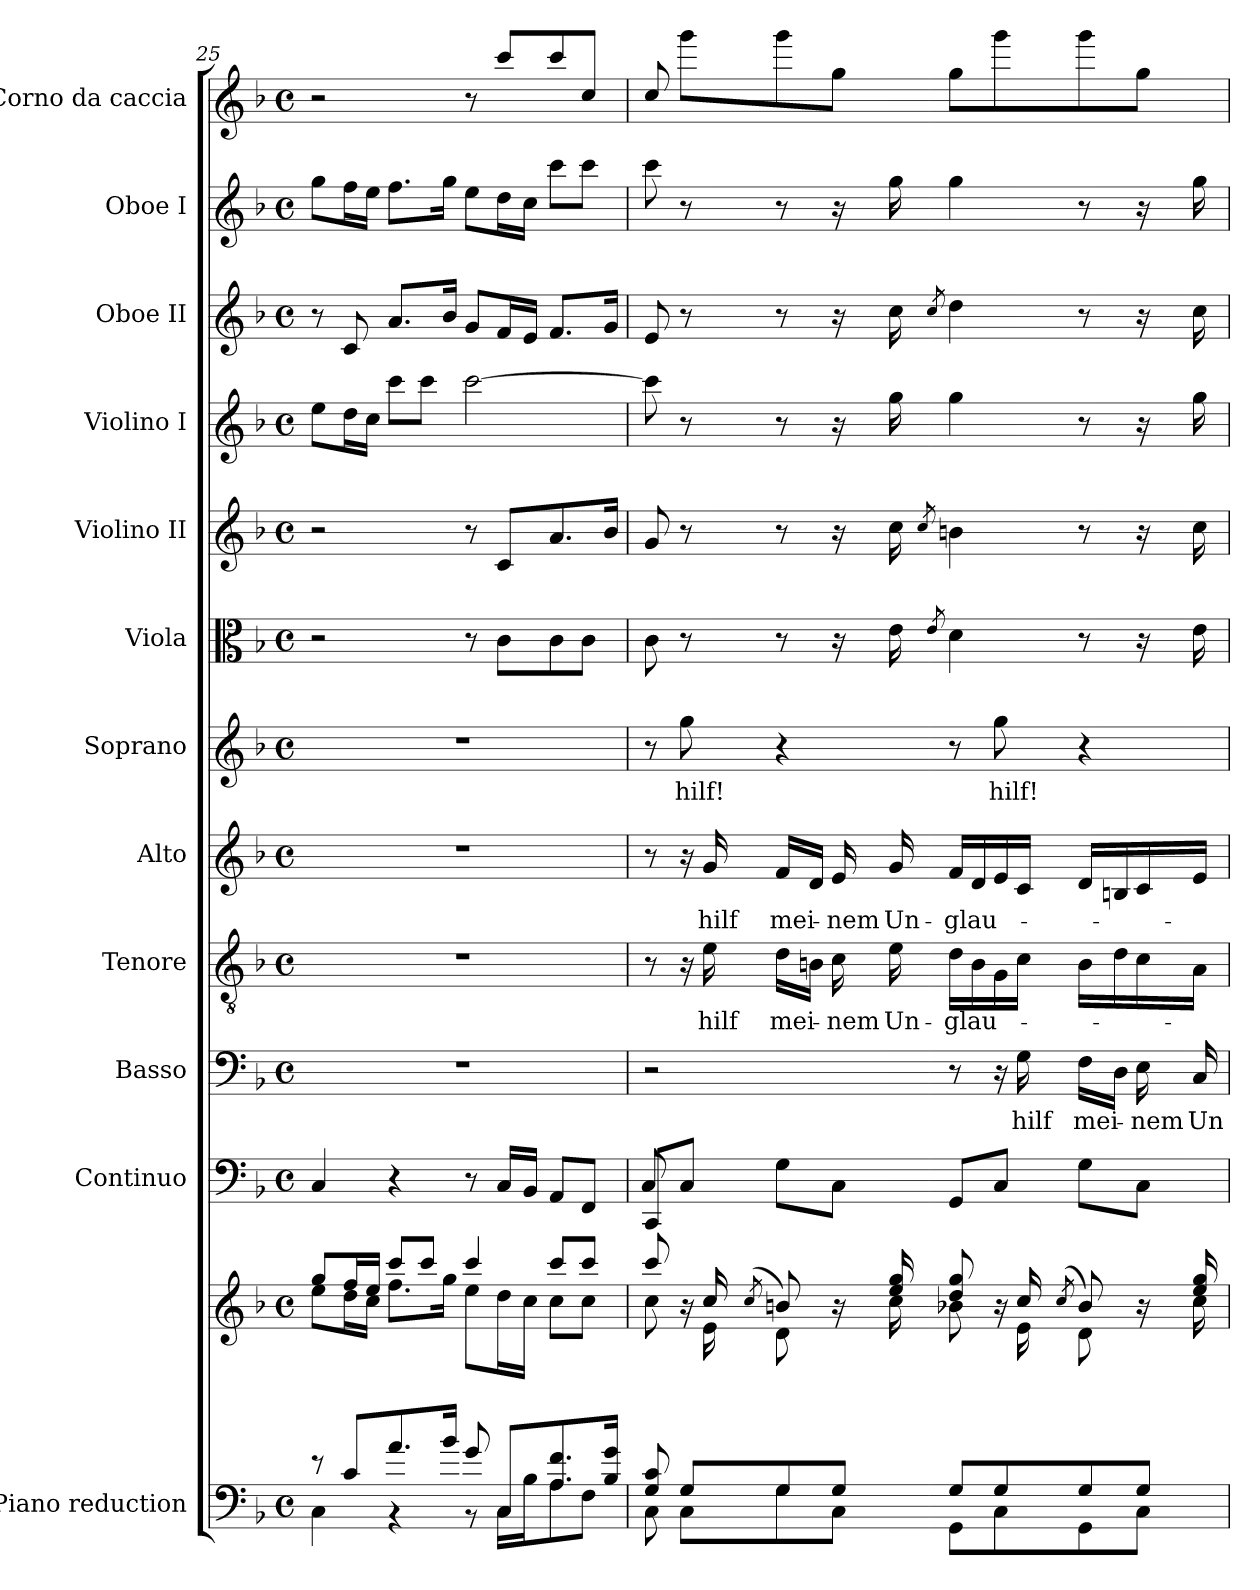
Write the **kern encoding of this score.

**kern	**kern	**kern	**kern	**text	**kern	**text	**kern	**text	**kern	**text	**kern	**kern	**kern	**kern	**kern	**kern
*part12	*part12	*part11	*part10	*part10	*part9	*part9	*part8	*part8	*part7	*part7	*part6	*part5	*part4	*part3	*part2	*part1
*staff13	*staff12	*staff11	*staff10	*staff10	*staff9	*staff9	*staff8	*staff8	*staff7	*staff7	*staff6	*staff5	*staff4	*staff3	*staff2	*staff1
*I"Piano reduction	*	*I"Continuo	*I"Basso	*	*I"Tenore	*	*I"Alto	*	*I"Soprano	*	*I"Viola	*I"Violino II	*I"Violino I	*I"Oboe II	*I"Oboe I	*I"Corno da caccia
*I'Pno	*	*	*	*	*	*	*	*	*	*	*I'Vla	*I'Vln	*I'Vln	*I'Ob	*I'Ob	*
*clefF4	*clefG2	*clefF4	*clefF4	*	*clefGv2	*	*clefG2	*	*clefG2	*	*clefC3	*clefG2	*clefG2	*clefG2	*clefG2	*clefG2
*	*	*	*	*	*	*	*	*	*	*	*	*	*	*	*	*ITrd7c12
*k[b-]	*k[b-]	*k[b-]	*k[b-]	*	*k[b-]	*	*k[b-]	*	*k[b-]	*	*k[b-]	*k[b-]	*k[b-]	*k[b-]	*k[b-]	*k[b-]
*M4/4	*M4/4	*M4/4	*M4/4	*	*M4/4	*	*M4/4	*	*M4/4	*	*M4/4	*M4/4	*M4/4	*M4/4	*M4/4	*M4/4
*met(c)	*met(c)	*met(c)	*met(c)	*	*met(c)	*	*met(c)	*	*met(c)	*	*met(c)	*met(c)	*met(c)	*met(c)	*met(c)	*met(c)
=25	=25	=25	=25	=25	=25	=25	=25	=25	=25	=25	=25	=25	=25	=25	=25	=25
*^	*^	*	*	*	*	*	*	*	*	*	*	*	*	*	*	*
*	*^	*	*^	*	*	*	*	*	*	*	*	*	*	*	*	*	*	*
2ryy	8r	4C\	8gg/L	8ee\L	2ryy	4C/	1r	.	1r	.	1r	.	1r	.	2r	2r	8ee\L	8r	8gg\L	2r
.	8c/L	.	16ff/L	16dd\L	.	.	.	.	.	.	.	.	.	.	.	.	16dd\L	8c/	16ff\L	.
.	.	.	16ee/JJ	16cc\JJ	.	.	.	.	.	.	.	.	.	.	.	.	16cc\JJ	.	16ee\JJ	.
.	8.a/	4r	8ccc/L	8.ff\L	.	4r	.	.	.	.	.	.	.	.	.	.	8ccc\L	8.a/L	8.ff\L	.
.	.	.	8ccc/J	.	.	.	.	.	.	.	.	.	.	.	.	.	8ccc\J	.	.	.
.	16b-/Jk	.	.	16gg\Jk	.	.	.	.	.	.	.	.	.	.	.	.	.	16b-/Jk	16gg\Jk	.
8g/L	8r	8ryy	4ccc/	8ee\L	8ryy	8r	.	.	.	.	.	.	.	.	8r	8r	[2ccc\	8g/L	8ee\L	8r
4.ryy	8C/L	16C\LL	.	16dd\L	16f\L	16C/LL	.	.	.	.	.	.	.	.	8c\L	8c/L	.	16f/L	16dd\L	8cc/L
.	.	16B-\J	.	16cc\JJ	16e\JJ	16BB-/JJ	.	.	.	.	.	.	.	.	.	.	.	16e/JJ	16cc\JJ	.
.	8.A/ 8.f/	8A\	8ccc/L	8cc\L	4ryy	8AA/L	.	.	.	.	.	.	.	.	8c\	8.a/	.	8.f/L	8ccc\L	8cc/
.	.	8F\J	8ccc/J	8cc\J	.	8FF/J	.	.	.	.	.	.	.	.	8c\J	.	.	.	8ccc\J	8c/J
.	16B-/ 16g/Jk	.	.	.	.	.	.	.	.	.	.	.	.	.	.	16b-/Jk	.	16g/Jk	.	.
*	*v	*v	*	*	*	*	*	*	*	*	*	*	*	*	*	*	*	*	*	*
*	*	*	*v	*v	*	*	*	*	*	*	*	*	*	*	*	*	*	*	*
=26	=26	=26	=26	=26	=26	=26	=26	=26	=26	=26	=26	=26	=26	=26	=26	=26	=26	=26
*	*	*	*	*^	*	*	*	*	*	*	*	*	*	*	*	*	*	*
8G/ 8c/	8C\	8ccc/	8cc\	8CC/L	8C!/	2r	.	8r	.	8r	.	8r	.	8c\	8g/	8ccc\]	8e/	8ccc\	8c/
!	!	!	!	!	!	!	!	!	!	!	!	!	!LO:LY:b	!	!	!	!	!	!
8G/L	8C\L	16r	16ryy	8C/J	8ryy	.	.	16r	.	16r	.	8gg\	hilf!	8r	8r	8r	8r	8r	8gg\L
!	!	!	!	!	!	!	!	!	!LO:LY:b	!	!LO:LY:b	!	!	!	!	!	!	!	!
.	.	16cc/	16e\	.	.	.	.	16e\	hilf	16g/	hilf	.	.	.	.	.	.	.	.
.	.	(8qcc/	.	.	.	.	.	.	.	.	.	.	.	.	.	.	.	.	.
!	!	!	!	!	!	!	!	!	!LO:LY:b	!	!LO:LY:b	!	!	!	!	!	!	!	!
8G/	8G\	8bn/)	8d\	8G\L	4ryy	.	.	16d\LL	mei-	16f/LL	mei-	4r	.	8r	8r	8r	8r	8r	8gg\
.	.	.	.	.	.	.	.	16Bn\JJ	.	16d/JJ	.	.	.	.	.	.	.	.	.
!	!	!	!	!	!	!	!	!	!LO:LY:b	!	!LO:LY:b	!	!	!	!	!	!	!	!
8G/J	8C\J	16r	16ryy	8C\J	.	.	.	16c\	-nem	16e/	-nem	.	.	16r	16r	16r	16r	16r	8g\J
!	!	!	!	!	!	!	!	!	!LO:LY:b	!	!LO:LY:b	!	!	!	!	!	!	!	!
.	.	16ee/ 16gg/	16cc\	.	.	.	.	16e\	Un-	16g/	-Un-	.	.	16e\	16cc\	16gg\	16cc\	16gg\	.
.	.	.	.	.	.	.	.	.	.	.	.	.	.	8qe/	8qcc/	.	8qcc/	.	.
!	!	!	!	!	!	!	!	!	!LO:LY:b	!	!LO:LY:b	!	!	!	!	!	!	!	!
8G/L	8GG\L	8dd/ 8gg/	8b-X\	8GG/L	2ryy	8r	.	16d\LL	-glau-	16f/LL	-glau-	8r	.	4d\	4bn\	4gg\	4dd\	4gg\	8g\L
.	.	.	.	.	.	.	.	16B\	.	16d/	.	.	.	.	.	.	.	.	.
!	!	!	!	!	!	!	!	!	!	!	!	!	!LO:LY:b	!	!	!	!	!	!
8G/	8C\	16r	16ryy	8C/J	.	16r	.	16G\	.	16e/	.	8gg\	hilf!	.	.	.	.	.	8gg\
!	!	!	!	!	!	!	!LO:LY:b	!	!	!	!	!	!	!	!	!	!	!	!
.	.	16cc/	16e\	.	.	16G\	hilf	16c\JJ	.	16c/JJ	.	.	.	.	.	.	.	.	.
.	.	(8qcc/	.	.	.	.	.	.	.	.	.	.	.	.	.	.	.	.	.
!	!	!	!	!	!	!	!LO:LY:b	!	!	!	!	!	!	!	!	!	!	!	!
8G/	8GG\	8b-/)	8d\	8G\L	.	16F\LL	mei-	16B\LL	.	16d/LL	.	4r	.	8r	8r	8r	8r	8r	8gg\
.	.	.	.	.	.	16D\JJ	.	16d\	.	16Bn/	.	.	.	.	.	.	.	.	.
!	!	!	!	!	!	!	!LO:LY:b	!	!	!	!	!	!	!	!	!	!	!	!
8G/J	8C\J	16r	16ryy	8C\J	.	16E\	-nem	16c\	.	16c/	.	.	.	16r	16r	16r	16r	16r	8g\J
!	!	!	!	!	!	!	!LO:LY:b	!	!	!	!	!	!	!	!	!	!	!	!
.	.	16ee/ 16gg/	16cc\	.	.	16C/	Un-	16A\JJ	.	16e/JJ	.	.	.	16e\	16cc\	16gg\	16cc\	16gg\	.
*v	*v	*	*	*v	*v	*	*	*	*	*	*	*	*	*	*	*	*	*	*
*	*v	*v	*	*	*	*	*	*	*	*	*	*	*	*	*	*	*
=	=	=	=	=	=	=	=	=	=	=	=	=	=	=	=	=
*-	*-	*-	*-	*-	*-	*-	*-	*-	*-	*-	*-	*-	*-	*-	*-	*-
